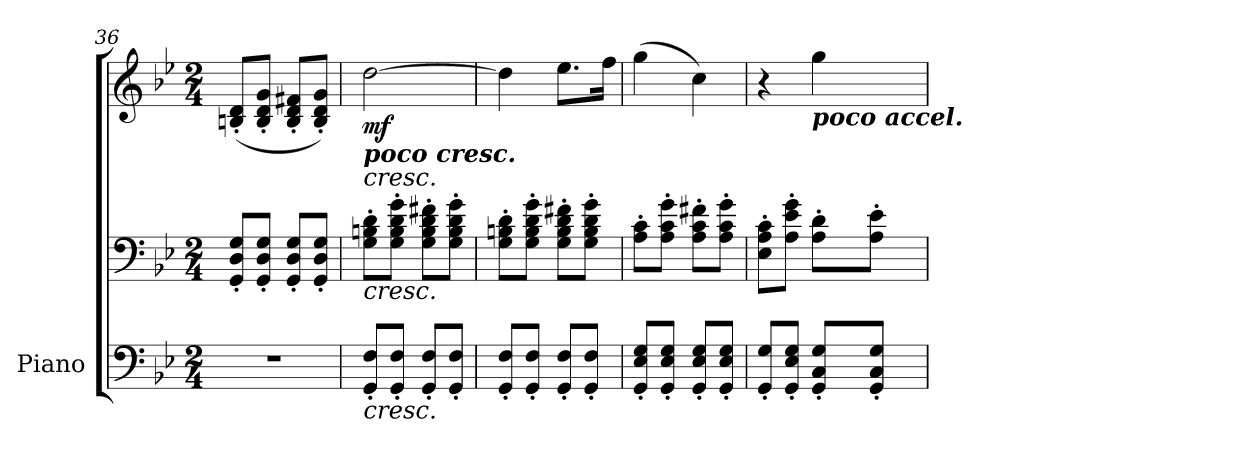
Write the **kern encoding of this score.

**kern	**kern	**kern	**dynam
*part1	*part1	*part1	*part1
*staff3	*staff2	*staff1	*staff1/2/3
*I"Piano	*	*	*
*I'Pno.	*	*	*
*clefF4	*clefF4	*clefG2	*
*k[b-e-]	*k[b-e-]	*k[b-e-]	*
*M2/4	*M2/4	*M2/4	*
=36	=36	=36	=36
2r	8GG/' 8D/' 8G/'L	(<8Bn/' 8d/'L	.
.	8GG/' 8D/' 8G/'J	8B/' 8d/' 8g/'J	.
.	8GG/' 8D/' 8G/'L	8B/' 8d/' 8f#X/'L	.
.	8GG/' 8D/' 8G/'J	8B/' 8d/' 8g/'J)	.
=37	=37	=37	=37
!	!	!LO:TX:b:Bi:t=poco cresc.	!
!	!	!LO:TX:b:i:t=cresc.	!
!	!LO:TX:b:i:t=cresc.	!	!
!LO:TX:b:i:t=cresc.	!	!	!
!	!	!	!LO:DY:b
8GG/' 8F/'L	8G\' 8Bn\' 8d\'L	[2dd\	mf
8GG/' 8F/'J	8G\' 8B\' 8d\' 8g\'J	.	.
8GG/' 8F/'L	8G\' 8B\' 8d\' 8f#X\'L	.	.
8GG/' 8F/'J	8G\' 8B\' 8d\' 8g\'J	.	.
=38	=38	=38	=38
8GG/' 8F/'L	8G\' 8Bn\' 8d\'L	4dd\]	.
8GG/' 8F/'J	8G\' 8B\' 8d\' 8g\'J	.	.
8GG/' 8F/'L	8G\' 8B\' 8d\' 8f#X\'L	8.ee-\L	.
8GG/' 8F/'J	8G\' 8B\' 8d\' 8g\'J	.	.
.	.	16ff\Jk	.
=39	=39	=39	=39
8GG/' 8E-/' 8G/'L	8A\' 8c\'L	(>4gg\	.
8GG/' 8E-/' 8G/'J	8A\' 8c\' 8g\'J	.	.
8GG/' 8E-/' 8G/'L	8A\' 8c\' 8f#X\'L	4cc\)	.
8GG/' 8E-/' 8G/'J	8A\' 8c\' 8g\'J	.	.
=40	=40	=40	=40
8GG/' 8G/'L	8E-\' 8A\' 8c\'L	4r	.
8GG/' 8E-/' 8G/'J	8A\' 8e-\' 8g\'J	.	.
*	*	*MM47	*
!	!	!LO:TX:b:Bi:t=poco accel.	!
8GG/' 8C/' 8G/'L	8A\' 8d\'L	4gg\	.
8GG/' 8C/' 8G/'J	8A\' 8e-\'J	.	.
=	=	=	=
*-	*-	*-	*-
